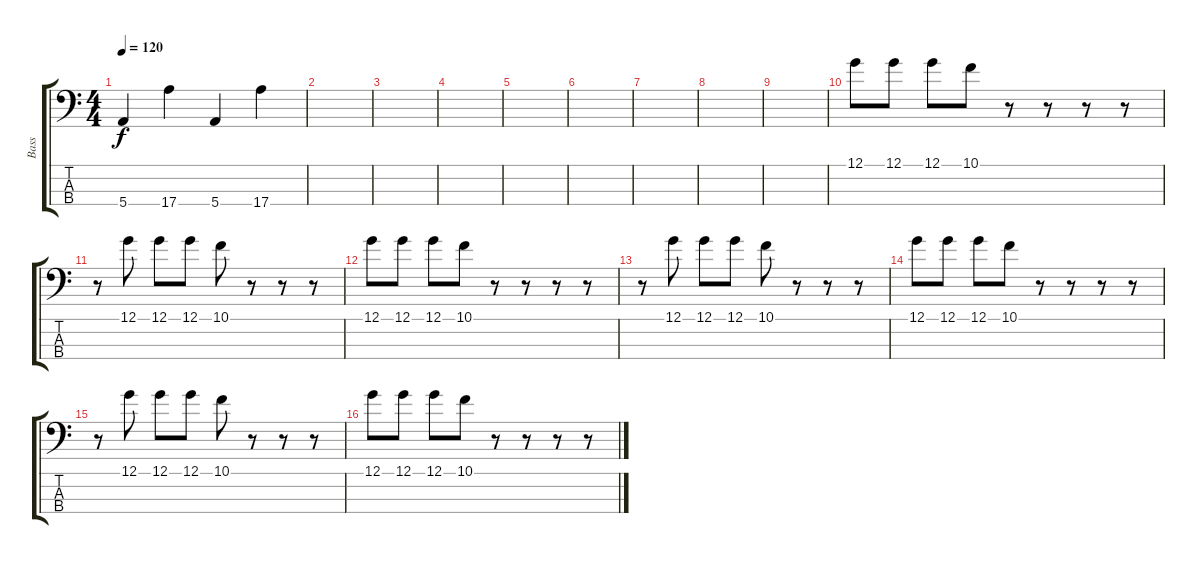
\track ("Bass" "Bass") {instrument fretlessbass}
\staff {score tabs}
\tuning (G2 D2 A1 E1) {hide}
\ts (4 4)
\tempo 120
\clef f4
\ks c
5.4.4{dy f} 17.4.4 5.4.4 17.4.4 |
|
|
|
|
|
|
|
|
12.1.8 12.1.8 12.1.8 10.1.8 r.8 r.8 r.8 r.8 |
r.8 12.1.8 12.1.8 12.1.8 10.1.8 r.8 r.8 r.8 |
12.1.8 12.1.8 12.1.8 10.1.8 r.8 r.8 r.8 r.8 |
r.8 12.1.8 12.1.8 12.1.8 10.1.8 r.8 r.8 r.8 |
12.1.8 12.1.8 12.1.8 10.1.8 r.8 r.8 r.8 r.8 |
r.8 12.1.8 12.1.8 12.1.8 10.1.8 r.8 r.8 r.8 |
12.1.8 12.1.8 12.1.8 10.1.8 r.8 r.8 r.8 r.8
